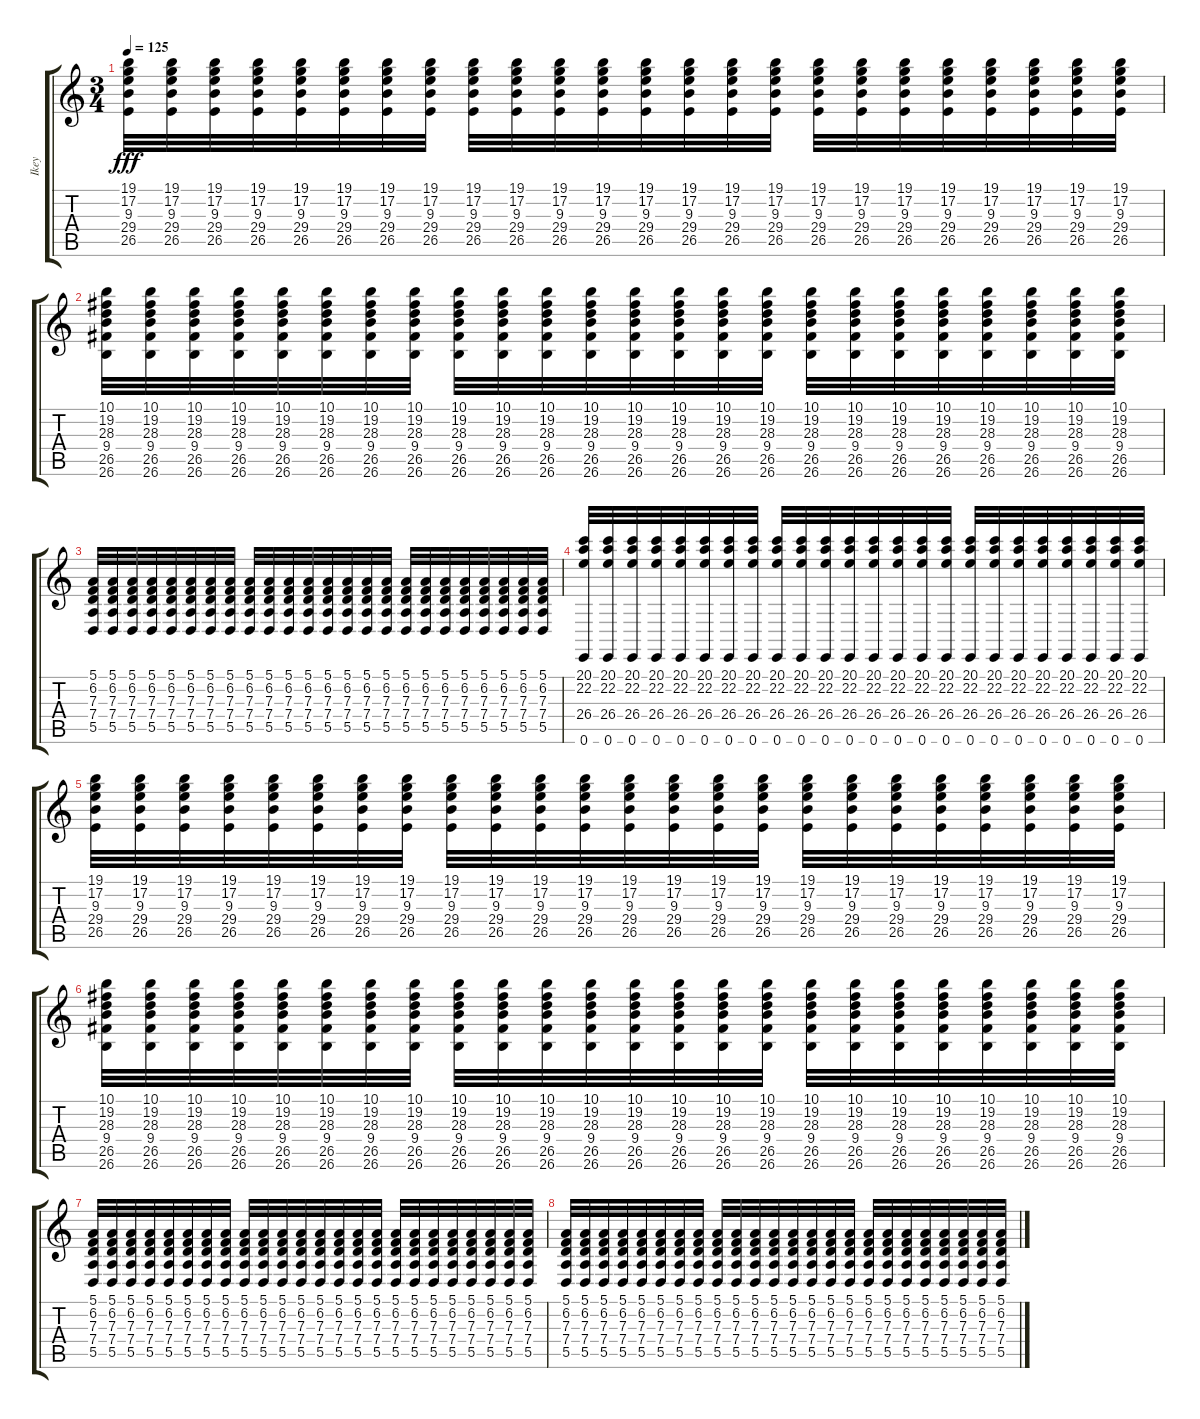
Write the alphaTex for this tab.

\track ("Ikey" "Ikey") {instrument electricgrandpiano}
\staff {score tabs}
\tuning (E4 B3 G3 D3 A2 E2) {hide}
\ts (3 4)
\tempo 125
\clef g2
\ks c
(19.1 17.2 9.3 29.4 26.5).32{dy fff} (19.1 17.2 9.3 29.4 26.5).32 (19.1 17.2 9.3 29.4 26.5).32 (19.1 17.2 9.3 29.4 26.5).32 (19.1 17.2 9.3 29.4 26.5).32 (19.1 17.2 9.3 29.4 26.5).32 (19.1 17.2 9.3 29.4 26.5).32 (19.1 17.2 9.3 29.4 26.5).32 (19.1 17.2 9.3 29.4 26.5).32 (19.1 17.2 9.3 29.4 26.5).32 (19.1 17.2 9.3 29.4 26.5).32 (19.1 17.2 9.3 29.4 26.5).32 (19.1 17.2 9.3 29.4 26.5).32 (19.1 17.2 9.3 29.4 26.5).32 (19.1 17.2 9.3 29.4 26.5).32 (19.1 17.2 9.3 29.4 26.5).32 (19.1 17.2 9.3 29.4 26.5).32 (19.1 17.2 9.3 29.4 26.5).32 (19.1 17.2 9.3 29.4 26.5).32 (19.1 17.2 9.3 29.4 26.5).32 (19.1 17.2 9.3 29.4 26.5).32 (19.1 17.2 9.3 29.4 26.5).32 (19.1 17.2 9.3 29.4 26.5).32 (19.1 17.2 9.3 29.4 26.5).32 |
(10.1 19.2 28.3 9.4 26.5 26.6).32 (10.1 19.2 28.3 9.4 26.5 26.6).32 (10.1 19.2 28.3 9.4 26.5 26.6).32 (10.1 19.2 28.3 9.4 26.5 26.6).32 (10.1 19.2 28.3 9.4 26.5 26.6).32 (10.1 19.2 28.3 9.4 26.5 26.6).32 (10.1 19.2 28.3 9.4 26.5 26.6).32 (10.1 19.2 28.3 9.4 26.5 26.6).32 (10.1 19.2 28.3 9.4 26.5 26.6).32 (10.1 19.2 28.3 9.4 26.5 26.6).32 (10.1 19.2 28.3 9.4 26.5 26.6).32 (10.1 19.2 28.3 9.4 26.5 26.6).32 (10.1 19.2 28.3 9.4 26.5 26.6).32 (10.1 19.2 28.3 9.4 26.5 26.6).32 (10.1 19.2 28.3 9.4 26.5 26.6).32 (10.1 19.2 28.3 9.4 26.5 26.6).32 (10.1 19.2 28.3 9.4 26.5 26.6).32 (10.1 19.2 28.3 9.4 26.5 26.6).32 (10.1 19.2 28.3 9.4 26.5 26.6).32 (10.1 19.2 28.3 9.4 26.5 26.6).32 (10.1 19.2 28.3 9.4 26.5 26.6).32 (10.1 19.2 28.3 9.4 26.5 26.6).32 (10.1 19.2 28.3 9.4 26.5 26.6).32 (10.1 19.2 28.3 9.4 26.5 26.6).32 |
(5.1 6.2 7.3 7.4 5.5).32 (5.1 6.2 7.3 7.4 5.5).32 (5.1 6.2 7.3 7.4 5.5).32 (5.1 6.2 7.3 7.4 5.5).32 (5.1 6.2 7.3 7.4 5.5).32 (5.1 6.2 7.3 7.4 5.5).32 (5.1 6.2 7.3 7.4 5.5).32 (5.1 6.2 7.3 7.4 5.5).32 (5.1 6.2 7.3 7.4 5.5).32 (5.1 6.2 7.3 7.4 5.5).32 (5.1 6.2 7.3 7.4 5.5).32 (5.1 6.2 7.3 7.4 5.5).32 (5.1 6.2 7.3 7.4 5.5).32 (5.1 6.2 7.3 7.4 5.5).32 (5.1 6.2 7.3 7.4 5.5).32 (5.1 6.2 7.3 7.4 5.5).32 (5.1 6.2 7.3 7.4 5.5).32 (5.1 6.2 7.3 7.4 5.5).32 (5.1 6.2 7.3 7.4 5.5).32 (5.1 6.2 7.3 7.4 5.5).32 (5.1 6.2 7.3 7.4 5.5).32 (5.1 6.2 7.3 7.4 5.5).32 (5.1 6.2 7.3 7.4 5.5).32 (5.1 6.2 7.3 7.4 5.5).32 |
(20.1 22.2 26.4 0.6).32 (20.1 22.2 26.4 0.6).32 (20.1 22.2 26.4 0.6).32 (20.1 22.2 26.4 0.6).32 (20.1 22.2 26.4 0.6).32 (20.1 22.2 26.4 0.6).32 (20.1 22.2 26.4 0.6).32 (20.1 22.2 26.4 0.6).32 (20.1 22.2 26.4 0.6).32 (20.1 22.2 26.4 0.6).32 (20.1 22.2 26.4 0.6).32 (20.1 22.2 26.4 0.6).32 (20.1 22.2 26.4 0.6).32 (20.1 22.2 26.4 0.6).32 (20.1 22.2 26.4 0.6).32 (20.1 22.2 26.4 0.6).32 (20.1 22.2 26.4 0.6).32 (20.1 22.2 26.4 0.6).32 (20.1 22.2 26.4 0.6).32 (20.1 22.2 26.4 0.6).32 (20.1 22.2 26.4 0.6).32 (20.1 22.2 26.4 0.6).32 (20.1 22.2 26.4 0.6).32 (20.1 22.2 26.4 0.6).32 |
(19.1 17.2 9.3 29.4 26.5).32 (19.1 17.2 9.3 29.4 26.5).32 (19.1 17.2 9.3 29.4 26.5).32 (19.1 17.2 9.3 29.4 26.5).32 (19.1 17.2 9.3 29.4 26.5).32 (19.1 17.2 9.3 29.4 26.5).32 (19.1 17.2 9.3 29.4 26.5).32 (19.1 17.2 9.3 29.4 26.5).32 (19.1 17.2 9.3 29.4 26.5).32 (19.1 17.2 9.3 29.4 26.5).32 (19.1 17.2 9.3 29.4 26.5).32 (19.1 17.2 9.3 29.4 26.5).32 (19.1 17.2 9.3 29.4 26.5).32 (19.1 17.2 9.3 29.4 26.5).32 (19.1 17.2 9.3 29.4 26.5).32 (19.1 17.2 9.3 29.4 26.5).32 (19.1 17.2 9.3 29.4 26.5).32 (19.1 17.2 9.3 29.4 26.5).32 (19.1 17.2 9.3 29.4 26.5).32 (19.1 17.2 9.3 29.4 26.5).32 (19.1 17.2 9.3 29.4 26.5).32 (19.1 17.2 9.3 29.4 26.5).32 (19.1 17.2 9.3 29.4 26.5).32 (19.1 17.2 9.3 29.4 26.5).32 |
(10.1 19.2 28.3 9.4 26.5 26.6).32 (10.1 19.2 28.3 9.4 26.5 26.6).32 (10.1 19.2 28.3 9.4 26.5 26.6).32 (10.1 19.2 28.3 9.4 26.5 26.6).32 (10.1 19.2 28.3 9.4 26.5 26.6).32 (10.1 19.2 28.3 9.4 26.5 26.6).32 (10.1 19.2 28.3 9.4 26.5 26.6).32 (10.1 19.2 28.3 9.4 26.5 26.6).32 (10.1 19.2 28.3 9.4 26.5 26.6).32 (10.1 19.2 28.3 9.4 26.5 26.6).32 (10.1 19.2 28.3 9.4 26.5 26.6).32 (10.1 19.2 28.3 9.4 26.5 26.6).32 (10.1 19.2 28.3 9.4 26.5 26.6).32 (10.1 19.2 28.3 9.4 26.5 26.6).32 (10.1 19.2 28.3 9.4 26.5 26.6).32 (10.1 19.2 28.3 9.4 26.5 26.6).32 (10.1 19.2 28.3 9.4 26.5 26.6).32 (10.1 19.2 28.3 9.4 26.5 26.6).32 (10.1 19.2 28.3 9.4 26.5 26.6).32 (10.1 19.2 28.3 9.4 26.5 26.6).32 (10.1 19.2 28.3 9.4 26.5 26.6).32 (10.1 19.2 28.3 9.4 26.5 26.6).32 (10.1 19.2 28.3 9.4 26.5 26.6).32 (10.1 19.2 28.3 9.4 26.5 26.6).32 |
(5.1 6.2 7.3 7.4 5.5).32 (5.1 6.2 7.3 7.4 5.5).32 (5.1 6.2 7.3 7.4 5.5).32 (5.1 6.2 7.3 7.4 5.5).32 (5.1 6.2 7.3 7.4 5.5).32 (5.1 6.2 7.3 7.4 5.5).32 (5.1 6.2 7.3 7.4 5.5).32 (5.1 6.2 7.3 7.4 5.5).32 (5.1 6.2 7.3 7.4 5.5).32 (5.1 6.2 7.3 7.4 5.5).32 (5.1 6.2 7.3 7.4 5.5).32 (5.1 6.2 7.3 7.4 5.5).32 (5.1 6.2 7.3 7.4 5.5).32 (5.1 6.2 7.3 7.4 5.5).32 (5.1 6.2 7.3 7.4 5.5).32 (5.1 6.2 7.3 7.4 5.5).32 (5.1 6.2 7.3 7.4 5.5).32 (5.1 6.2 7.3 7.4 5.5).32 (5.1 6.2 7.3 7.4 5.5).32 (5.1 6.2 7.3 7.4 5.5).32 (5.1 6.2 7.3 7.4 5.5).32 (5.1 6.2 7.3 7.4 5.5).32 (5.1 6.2 7.3 7.4 5.5).32 (5.1 6.2 7.3 7.4 5.5).32 |
(5.1 6.2 7.3 7.4 5.5).32 (5.1 6.2 7.3 7.4 5.5).32 (5.1 6.2 7.3 7.4 5.5).32 (5.1 6.2 7.3 7.4 5.5).32 (5.1 6.2 7.3 7.4 5.5).32 (5.1 6.2 7.3 7.4 5.5).32 (5.1 6.2 7.3 7.4 5.5).32 (5.1 6.2 7.3 7.4 5.5).32 (5.1 6.2 7.3 7.4 5.5).32 (5.1 6.2 7.3 7.4 5.5).32 (5.1 6.2 7.3 7.4 5.5).32 (5.1 6.2 7.3 7.4 5.5).32 (5.1 6.2 7.3 7.4 5.5).32 (5.1 6.2 7.3 7.4 5.5).32 (5.1 6.2 7.3 7.4 5.5).32 (5.1 6.2 7.3 7.4 5.5).32 (5.1 6.2 7.3 7.4 5.5).32 (5.1 6.2 7.3 7.4 5.5).32 (5.1 6.2 7.3 7.4 5.5).32 (5.1 6.2 7.3 7.4 5.5).32 (5.1 6.2 7.3 7.4 5.5).32 (5.1 6.2 7.3 7.4 5.5).32 (5.1 6.2 7.3 7.4 5.5).32 (5.1 6.2 7.3 7.4 5.5).32
